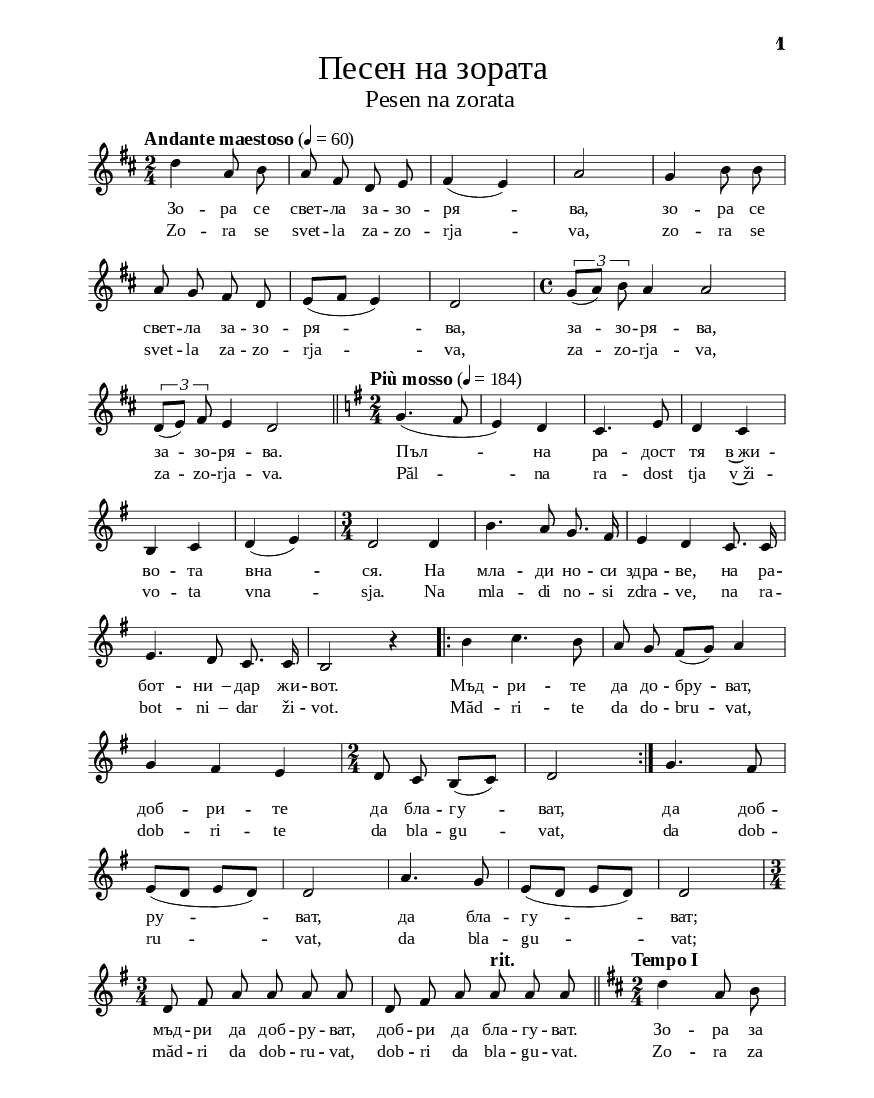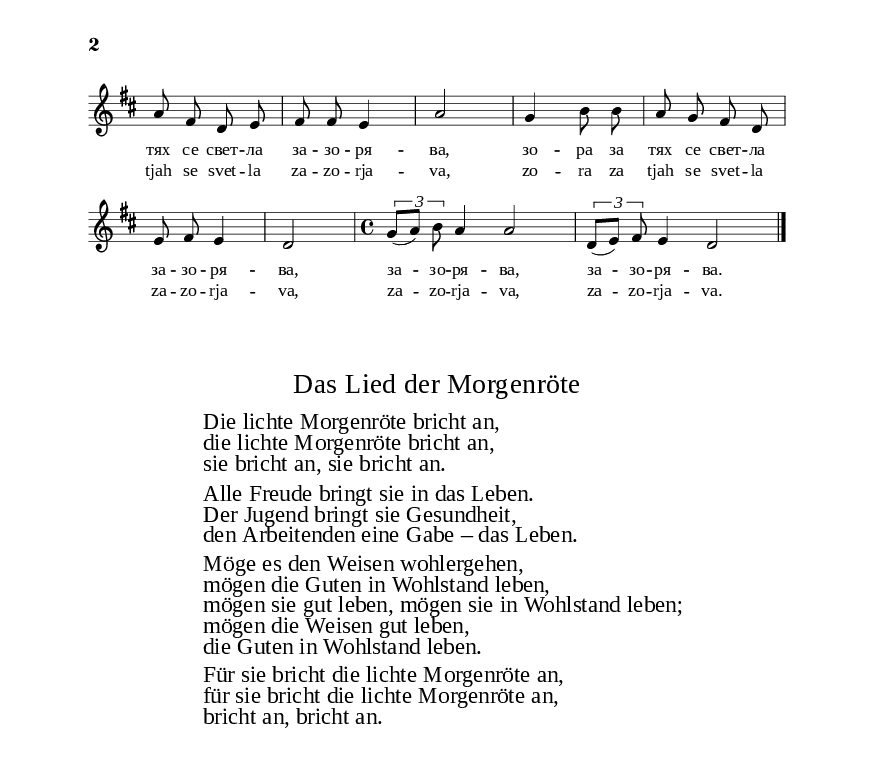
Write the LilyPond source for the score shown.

\version "2.24.3"

% include paper part and global functions
\include "include/globals.ily"

\bookpart {
  \label #'ref106
  \tocItem \markup "Песен на зората – Pesen na zorata"
  \include "include/bookpart-paper.ily"
  \score {
    \include "include/score-layout.ily"


    \new Voice \relative c' {
      \clef treble
      \key d \major
      \time 2/4
      \tempoFunc "Andante maestoso" 4 "60"
      \autoBeamOff
      d'4 a8 b8 | a8 fis8 d e | fis4 ( e4 ) | a2 | g4 b8 b| \break

      a8 g fis d | e [ ( fis ] e4 )  | d2 | \time 4/4 \tuplet 3/2 { { g8 [ (   a8 ) ] b8 } } a4 a2 \break

      \tuplet 3/2 {    { d,8 [( e8 )] } fis8 } e4 d2 \bar "||"  \key g \major \time 2/4
      \tempoFunc "Più mosso" 4 "184"
      g4. ( fis8 | e4 ) d4 | c4. e8 |  d4 c | \break

      b4 c | d (e) | \time 3/4 d2 d4 | b'4. a8 g8. fis16 | e4 d c8. c16  | \break

      e4. d8 c8. c16 | b2 r4 \bar ".|:"
      b'4 c4. b8 | a8 g fis [(g)] a4  \break

      g4 fis e | \time 2/4 d8 c b8 [(c8) ] | d2 |
      \bar ":|." g4. fis8 | \break

      e8 [( d ] e [d ]) | d2 | a'4. g8  |  e8 [( d8  ] e8 [d8 ]) | d2 | \break

      \time 3/4 d8 fis a a a a | d, fis a \tempo "rit." a a a \bar "||" \key d \major \time 2/4 \tempo "Tempo I" d4 a8 b | \break \pageBreak

      a8 fis d e | fis fis e4| a2 | g4 b8 b | a g fis d | \break

      e8 fis e4 | d2 | \time 4/4 \tuplet 3/2 { g8 [(a8)] b } a4 a2 | \tuplet 3/2 {d,8 [(e8)] fis8  }e4 d2 \bar "|."


    }

    \addlyrics {
      Зо -- ра се свет -- ла за -- зо -- ря -- ва,
      зо -- ра се свет -- ла за -- зо -- ря -- ва,
      за -- зо -- ря -- ва, за -- зо -- ря -- ва.

      Пъл -- на ра -- дост тя в~жи -- во -- та вна -- ся.

      На мла -- ди но -- си здра -- ве,

      на ра -- бот -- "ни  –" дар жи -- вот.

      Мъд -- ри -- те да до -- бру -- ват,

      доб -- ри -- те да бла -- гу -- ват,

      да доб -- ру -- ват, да бла -- гу -- ват;

      мъд -- ри да доб -- ру -- ват,

      доб -- ри да бла -- гу -- ват.

      Зо -- ра за тях се свет -- ла за -- зо -- ря -- ва,

      зо -- ра за тях се свет -- ла за -- зо -- ря -- ва,

      за -- зо -- ря -- ва, за -- зо -- ря -- ва.
    }

    \addlyrics {
      Zo -- ra se svet -- la za -- zo -- rja -- va,
      zo -- ra se svet -- la za -- zo -- rja -- va,
      za -- zo -- rja -- va, za -- zo -- rja -- va.

      Păl -- na ra -- dost tja v~ži -- vo -- ta vna -- sja.

      Na mla -- di no -- si zdra -- ve,

      na ra -- bot -- "ni  –" dar ži -- vot.

      Măd -- ri -- te da do -- bru -- vat,

      dob -- ri -- te da bla -- gu -- vat,

      da dob -- ru -- vat, da bla -- gu -- vat;

      măd -- ri da dob -- ru -- vat,

      dob -- ri da bla -- gu -- vat.

      Zo -- ra za tjah se svet -- la za -- zo -- rja -- va,

      zo -- ra za tjah se svet -- la za -- zo -- rja -- va,

      za -- zo -- rja -- va, za -- zo -- rja -- va.

    }


    \header {
      title = \titleFunc "Песен на зората "" Pesen na zorata"
    }

    \midi{}

  } % score

  %\markup \dc-two "D.C." "con repitione"


  % include foreign translation(s) of the song

  \markup \vspace #3

  \version "2.24.4"

\markup \fill-line { \fontsize #deTitleFontSize "Das Lied der Morgenröte" }

\markup \null
\markup \null
\markup \abs-fontsize #11 {
    \fill-line {
  \override #`(baseline-skip . ,deCoupletBaselineSkip)

  \column {  
    \line { " "Die lichte Morgenröte bricht an,}

    \line { " "die lichte Morgenröte bricht an,}

    \line { " "sie bricht an, sie bricht an.}
    \vspace #0.5

    \line { " "Alle Freude bringt sie in das Leben.}

    \line { " "Der Jugend bringt sie Gesundheit, }

    \line { " "den Arbeitenden eine Gabe –  das Leben. }
      \vspace #0.5

    \line { " "Möge es den Weisen wohlergehen, }

    \line { " "mögen die Guten in Wohlstand leben,}

    \line { " "mögen sie gut leben, mögen sie in Wohlstand leben;}

    \line { " "mögen die Weisen gut leben,}

    \line { " "die Guten in Wohlstand leben.}
 \vspace #0.5

    \line { " " Für sie bricht die lichte Morgenröte an,}

    \line { " " für sie bricht die lichte Morgenröte an, }

    \line { " "bricht an, bricht an. }


  }

  }


}


} % bookpart
